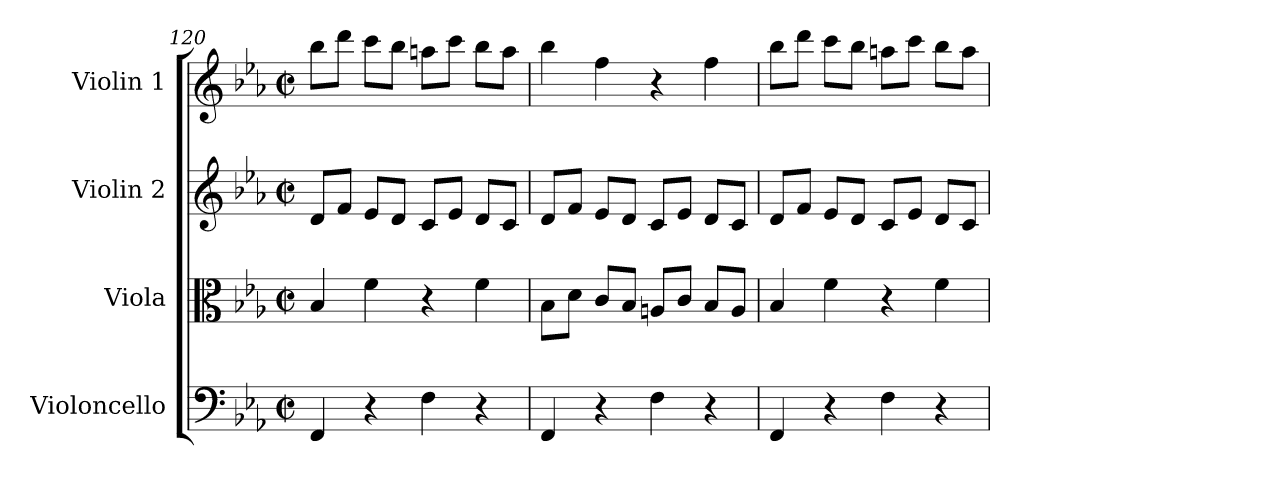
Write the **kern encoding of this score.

**kern	**kern	**kern	**kern
*part4	*part3	*part2	*part1
*staff4	*staff3	*staff2	*staff1
*I"Violoncello	*I"Viola	*I"Violin 2	*I"Violin 1
*I'Vc	*I'Vla	*I'Vln	*I'Vln
*clefF4	*clefC3	*clefG2	*clefG2
*k[b-e-a-]	*k[b-e-a-]	*k[b-e-a-]	*k[b-e-a-]
*M2/2	*M2/2	*M2/2	*M2/2
*met(c|)	*met(c|)	*met(c|)	*met(c|)
=120	=120	=120	=120
4FF/	4B-/	8d/L	8bb-\L
.	.	8f/J	8ddd\J
4r	4f\	8e-/L	8ccc\L
.	.	8d/J	8bb-\J
4F\	4r	8c/L	8aan\L
.	.	8e-/J	8ccc\J
4r	4f\	8d/L	8bb-\L
.	.	8c/J	8aa\J
=121	=121	=121	=121
4FF/	8B-\L	8d/L	4bb-\
.	8d\J	8f/J	.
4r	8c/L	8e-/L	4ff\
.	8B-/J	8d/J	.
4F\	8An/L	8c/L	4r
.	8c/J	8e-/J	.
4r	8B-/L	8d/L	4ff\
.	8A/J	8c/J	.
!!LO:LB:g=z
=122	=122	=122	=122
4FF/	4B-/	8d/L	8bb-\L
.	.	8f/J	8ddd\J
4r	4f\	8e-/L	8ccc\L
.	.	8d/J	8bb-\J
4F\	4r	8c/L	8aan\L
.	.	8e-/J	8ccc\J
4r	4f\	8d/L	8bb-\L
.	.	8c/J	8aa\J
=	=	=	=
*-	*-	*-	*-
